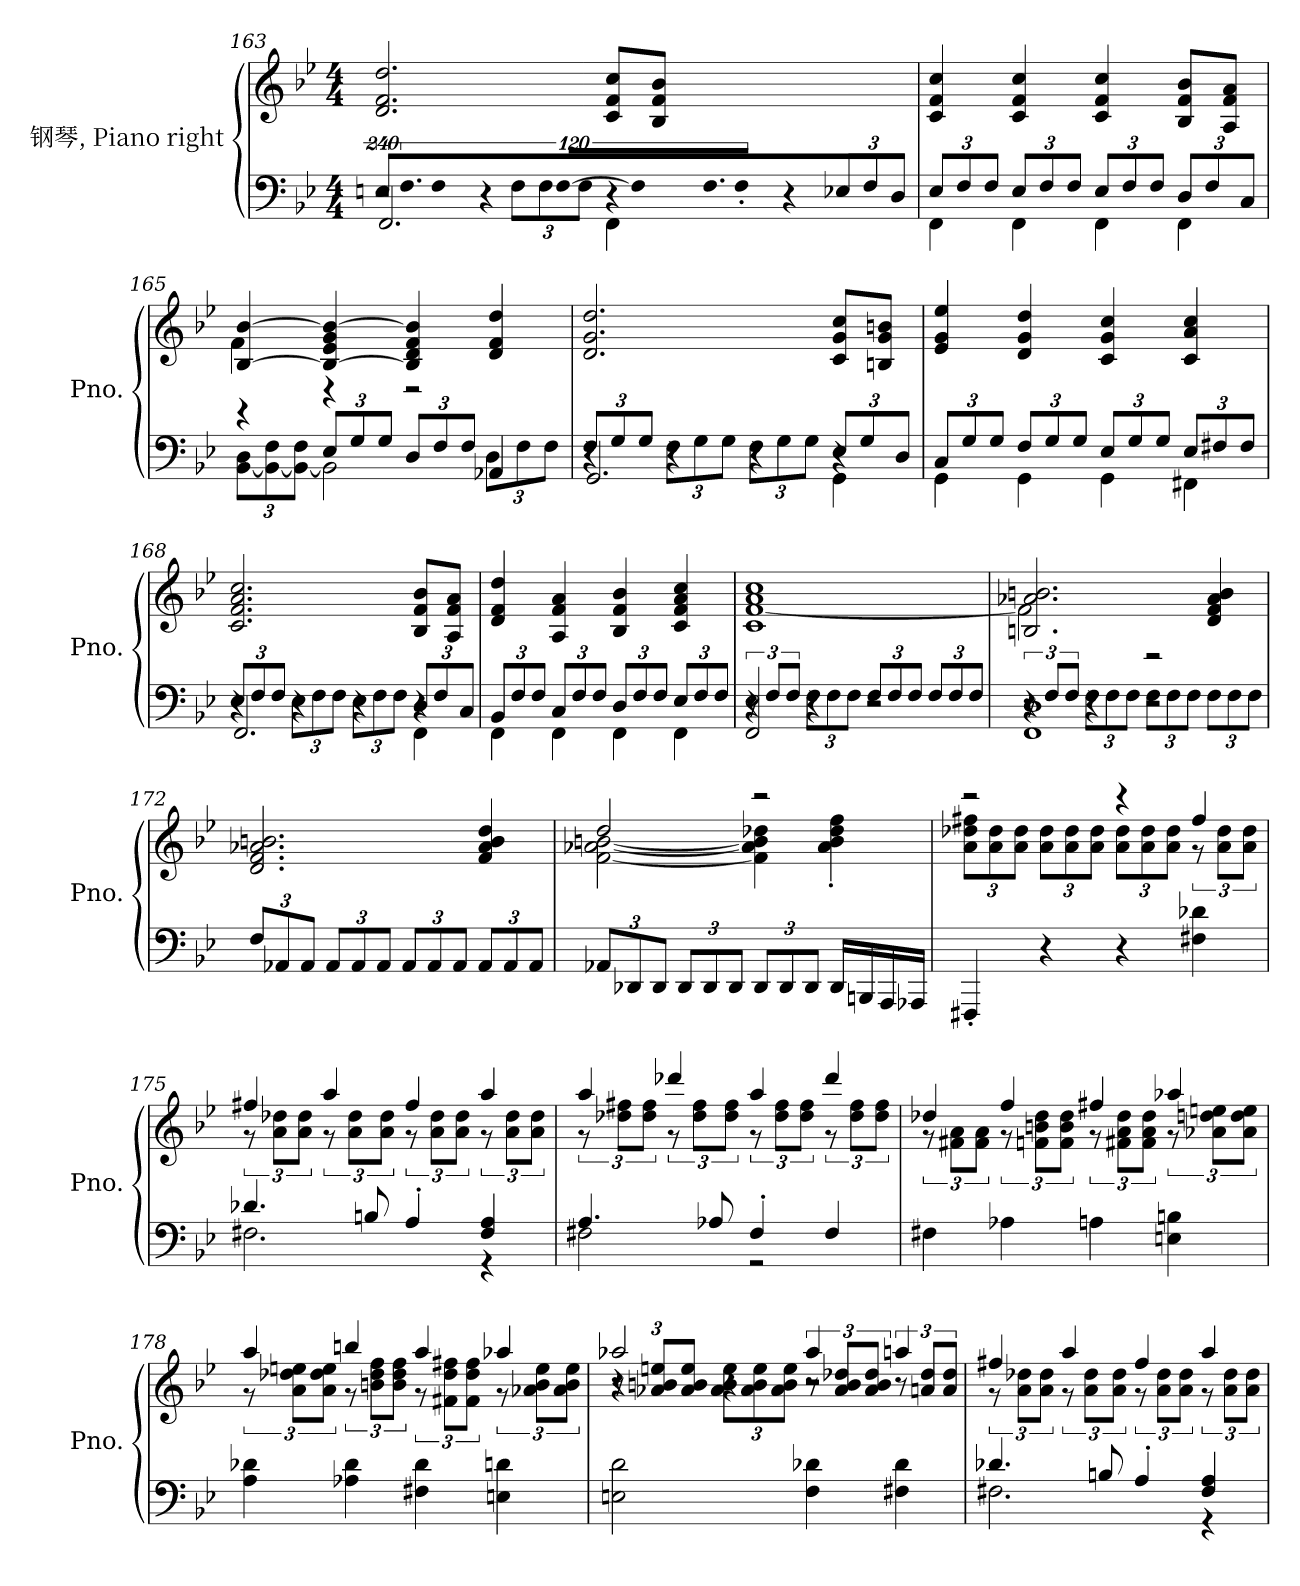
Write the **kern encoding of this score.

**kern	**kern
*part1	*part1
*staff2	*staff1
*I"钢琴, Piano right	*
*I'Pno.	*
*clefF4	*clefG2
*k[b-e-]	*k[b-e-]
*M4/4	*M4/4
*MM82	*MM82
=163	=163
!LO:N:vis=16	!
*^	*
*	*^	*
1920%137En/LL	2r	2.FF/	2.d/ 2.f/ 2.dd/
!LO:N:vis=16.	!	!	!
960%103F/	.	.	.
!LO:N:vis=32	!	!	!
640%23F/JJk	.	.	.
!LO:N:vis=32	!	!	!
640%23r	.	.	.
!LO:N:vis=32	!	!	!
[640%23F/LLL	.	.	.
!LO:N:vis=32	!	!	!
640%23F/J]	.	.	.
!LO:N:vis=16.	!	!	!
960%103F/	.	.	.
!LO:N:vis=16	!	!	!
1920%137F'/JJ	.	.	.
*	*Xbrackettup	*	*
.	12F\L	.	.
4r	.	.	.
.	12F\	.	.
.	12F\J	.	.
*	*	*	*MM83
.	4FF\	4r	8c/ 8f/ 8cc/L
12E-X/L	.	.	.
12F/	.	.	.
*	*	*	*MM80
.	.	.	8B-/ 8f/ 8b-/J
12D/J	.	.	.
.	960ryy	960ryy	960ryy
*v	*v	*v	*
=164	=164
*	*MM82
*^	*
12E-/L	4FF\	4c/ 4f/ 4cc/
12F/	.	.
12F/J	.	.
*	*	*MM82
12E-/L	4FF\	4c/ 4f/ 4cc/
12F/	.	.
12F/J	.	.
12E-/L	4FF\	4c/ 4f/ 4cc/
12F/	.	.
12F/J	.	.
*	*	*MM82
12D/L	4FF\	8B-/ 8f/ 8b-/L
12F/	.	.
*	*	*MM75
.	.	8A/ 8f/ 8a/J
12C/J	.	.
!!LO:LB:g=z
=165	=165	=165
*	*	*^
4r	[12BB-\ 12D\L	[4B-/ [4b-/	4f\
.	12BB-\_ 12F\	.	.
.	12BB-\_ 12F\J	.	.
*	*	*MM79	*
12E-/L	2BB-\]	4B-/_ 4e-/ 4g/ 4b-/_	4r
12G/	.	.	.
12G/J	.	.	.
*	*	*MM81	*
12D/L	.	4B-/] 4d/ 4f/ 4b-/]	2r
12F/	.	.	.
12F/J	.	.	.
*	*	*MM75	*
4AA-X/	12D\L	4d/ 4f/ 4dd/	.
.	12F\	.	.
.	12F\J	.	.
*v	*v	*	*
*	*v	*v
=166	=166
*	*MM82
*^	*
*	*^	*
12F/L	4r	2.GG/	2.d/ 2.g/ 2.dd/
12G/	.	.	.
12G/J	.	.	.
4r	12F\L	.	.
.	12G\	.	.
.	12G\J	.	.
4r	12F\L	.	.
.	12G\	.	.
.	12G\J	.	.
12E-/L	4GG\	4r	8c/ 8g/ 8cc/L
12G/	.	.	.
*	*	*	*MM82
.	.	.	8Bn/ 8g/ 8bn/J
12D/J	.	.	.
*v	*v	*v	*
=167	=167
*	*MM86
*^	*
12C/L	4GG\	4e-/ 4g/ 4ee-/
12G/	.	.
12G/J	.	.
*	*	*MM84
12F/L	4GG\	4d/ 4g/ 4dd/
12G/	.	.
12G/J	.	.
*	*	*MM82
12E-/L	4GG\	4c/ 4g/ 4cc/
12G/	.	.
12G/J	.	.
*	*	*MM77
12E-/L	4FF#X\	4c/ 4a/ 4cc/
12F#X/	.	.
12F#/J	.	.
*v	*v	*
!!LO:LB:g=z
=168	=168
*	*MM82
*^	*
*	*^	*
12E-/L	4r	2.FF/	2.c/ 2.f/ 2.a/ 2.cc/
12F/	.	.	.
12F/J	.	.	.
4r	12E-\L	.	.
.	12F\	.	.
.	12F\J	.	.
4r	12E-\L	.	.
.	12F\	.	.
.	12F\J	.	.
12D/L	4FF\	4r	8B-/ 8f/ 8b-/L
12F/	.	.	.
*	*	*	*MM81
.	.	.	8A/ 8f/ 8a/J
12C/J	.	.	.
*v	*v	*v	*
=169	=169
*	*MM85
*^	*
12BB-/L	4FF\	4d/ 4f/ 4dd/
12F/	.	.
12F/J	.	.
*	*	*MM84
12C/L	4FF\	4A/ 4f/ 4a/
12F/	.	.
12F/J	.	.
*	*	*MM82
12D/L	4FF\	4B-/ 4f/ 4b-/
12F/	.	.
12F/J	.	.
12E-/L	4FF\	4c/ 4f/ 4a/ 4cc/
12F/	.	.
12F/J	.	.
*v	*v	*
=170	=170
*brackettup	*
*	*MM78
*^	*^
*	*^	*	*
12r	4r	2FF/ 2E-/	1c 1a 1cc	[1f
12F/L	.	.	.	.
12F/J	.	.	.	.
*	*Xbrackettup	*	*	*
4r	12F\L	.	.	.
.	12F\	.	.	.
.	12F\J	.	.	.
12F/L	2r	2r	.	.
12F/	.	.	.	.
12F/J	.	.	.	.
12F/L	.	.	.	.
12F/	.	.	.	.
12F/J	.	.	.	.
!!LO:LB:g=z	!!
=171	=171	=171	=171	=171
*brackettup	*	*	*	*
*	*	*	*MM77	*
12r	4r	1FF 1D	2.Bn/ 2.a-X/ 2.bn/	2f\]
12F/L	.	.	.	.
12F/J	.	.	.	.
*	*Xbrackettup	*	*	*
4r	12F\L	.	.	.
.	12F\	.	.	.
.	12F\J	.	.	.
2r	12F\L	.	.	2r
.	12F\	.	.	.
.	12F\J	.	.	.
*	*	*	*MM78	*
.	12F\L	.	4d/ 4f/ 4a-/ 4b/	.
.	12F\	.	.	.
.	12F\J	.	.	.
*v	*v	*v	*	*
*	*v	*v
=172	=172
12F/L	2.d/ 2.f/ 2.a-X/ 2.bn/
12AA-X/	.
12AA-/J	.
12AA-/L	.
12AA-/	.
12AA-/J	.
12AA-/L	.
12AA-/	.
12AA-/J	.
12AA-/L	4f/ 4a-/ 4b/ 4dd/
12AA-/	.
12AA-/J	.
!!LO:PB:g=z
=173	=173
*	*^
12AA-X/L	2dd/	[2f\ [2a-X\ [2bn\
12DD-X/	.	.
12DD-/J	.	.
12DD-/L	.	.
12DD-/	.	.
12DD-/J	.	.
12DD-/L	2r	4f\] 4a-\] 4b\] 4dd-X\
12DD-/	.	.
12DD-/J	.	.
16DD-/LL	.	4a-\' 4b\' 4dd-\' 4ff\'
16BBBn/	.	.
16AAA/	.	.
16AAA-X/JJ	.	.
=174	=174	=174
*	*	*Xbrackettup
*	*MM70	*
4FFF#X'/	2r	12a\ 12dd-X\ 12ff#X\L
.	.	12a\ 12dd-\
.	.	12a\ 12dd-\J
4r	.	12a\ 12dd-\L
.	.	12a\ 12dd-\
.	.	12a\ 12dd-\J
4r	4r	12a\ 12dd-\L
.	.	12a\ 12dd-\
.	.	12a\ 12dd-\J
*	*	*brackettup
4F#X\ 4d-X\	4ff#/	12r
.	.	12a\ 12dd-\L
.	.	12a\ 12dd-\J
!!LO:LB:g=z	!!
=175	=175	=175
*	*MM83	*
*^	*	*
4.d-X/	2.F#X\	4ff#X/	12r
.	.	.	12a\ 12dd-X\L
.	.	.	12a\ 12dd-\J
.	.	4aa/	12r
.	.	.	12a\ 12dd-\L
8Bn/	.	.	.
.	.	.	12a\ 12dd-\J
4A'/	.	4ff#/	12r
.	.	.	12a\ 12dd-\L
.	.	.	12a\ 12dd-\J
*	*	*MM82	*
4F#/ 4A/	4r	4aa/	12r
.	.	.	12a\ 12dd-\L
.	.	.	12a\ 12dd-\J
=176	=176	=176	=176
4.A/	2F#X\	4aa/	12r
.	.	.	12dd-X\ 12ff#X\L
.	.	.	12dd-\ 12ff#\J
.	.	4ddd-X/	12r
.	.	.	12dd-\ 12ff#\L
8A-X/	.	.	.
.	.	.	12dd-\ 12ff#\J
4F#'/	2r	4aa/	12r
.	.	.	12dd-\ 12ff#\L
.	.	.	12dd-\ 12ff#\J
4F#/	.	4ddd-/	12r
.	.	.	12dd-\ 12ff#\L
.	.	.	12dd-\ 12ff#\J
*v	*v	*	*
!!LO:LB:g=z	!!
=177	=177	=177
*	*MM86	*
4F#X\	4dd-X/	12r
.	.	12f#X\ 12a\L
.	.	12f#\ 12a\J
*	*MM87	*
4A-X\	4ff/	12r
.	.	12fn\ 12bn\ 12dd-\L
.	.	12f\ 12b\ 12dd-\J
*	*MM88	*
4An\	4ff#X/	12r
.	.	12f#X\ 12a\ 12dd-\L
.	.	12f#\ 12a\ 12dd-\J
*	*MM85	*
4En\ 4Bn\	4aa-X/	12r
.	.	12a-X\ 12ddn\ 12een\L
.	.	12a-\ 12dd\ 12ee\J
=178	=178	=178
*	*MM86	*
4A\ 4d-X\	4aa/	12r
.	.	12a\ 12dd-X\ 12een\L
.	.	12a\ 12dd-\ 12ee\J
4A-X\ 4d-\	4bbn/	12r
.	.	12bn\ 12dd-\ 12ff\L
.	.	12b\ 12dd-\ 12ff\J
4F#X\ 4d-\	4aa/	12r
.	.	12f#X\ 12dd-\ 12ff#X\L
.	.	12f#\ 12dd-\ 12ff#\J
4En\ 4dn\	4aa-X/	12r
.	.	12a-X\ 12b\ 12ee\L
.	.	12a-\ 12b\ 12ee\J
!!LO:LB:g=z
=179	=179	=179
*	*	*^
2En\ 2d\	2aa-X/	4r	12r
.	.	.	12a-X/ 12bn/ 12een/L
.	.	.	12a-/ 12b/ 12ee/J
*	*	*Xbrackettup	*
.	.	12a-\ 12b\ 12ee\L	4r
.	.	12a-\ 12b\ 12ee\	.
.	.	12a-\ 12b\ 12ee\J	.
*	*	*	*brackettup
4F\ 4d-X\	4aa-/	2r	12r
.	.	.	12a-/ 12b/ 12dd-X/L
.	.	.	12a-/ 12b/ 12dd-/J
4F#X\ 4d-\	4aan/	.	12r
.	.	.	12an/ 12dd-/L
.	.	.	12a/ 12dd-/J
*	*v	*v	*v
=180	=180
*	*MM83
*^	*^
4.d-X/	2.F#X\	4ff#X/	12r
.	.	.	12a\ 12dd-X\L
.	.	.	12a\ 12dd-\J
.	.	4aa/	12r
.	.	.	12a\ 12dd-\L
8Bn/	.	.	.
.	.	.	12a\ 12dd-\J
4A'/	.	4ff#/	12r
.	.	.	12a\ 12dd-\L
.	.	.	12a\ 12dd-\J
*	*	*MM82	*
4F#/ 4A/	4r	4aa/	12r
.	.	.	12a\ 12dd-\L
.	.	.	12a\ 12dd-\J
*v	*v	*	*
*	*v	*v
=	=
*-	*-
